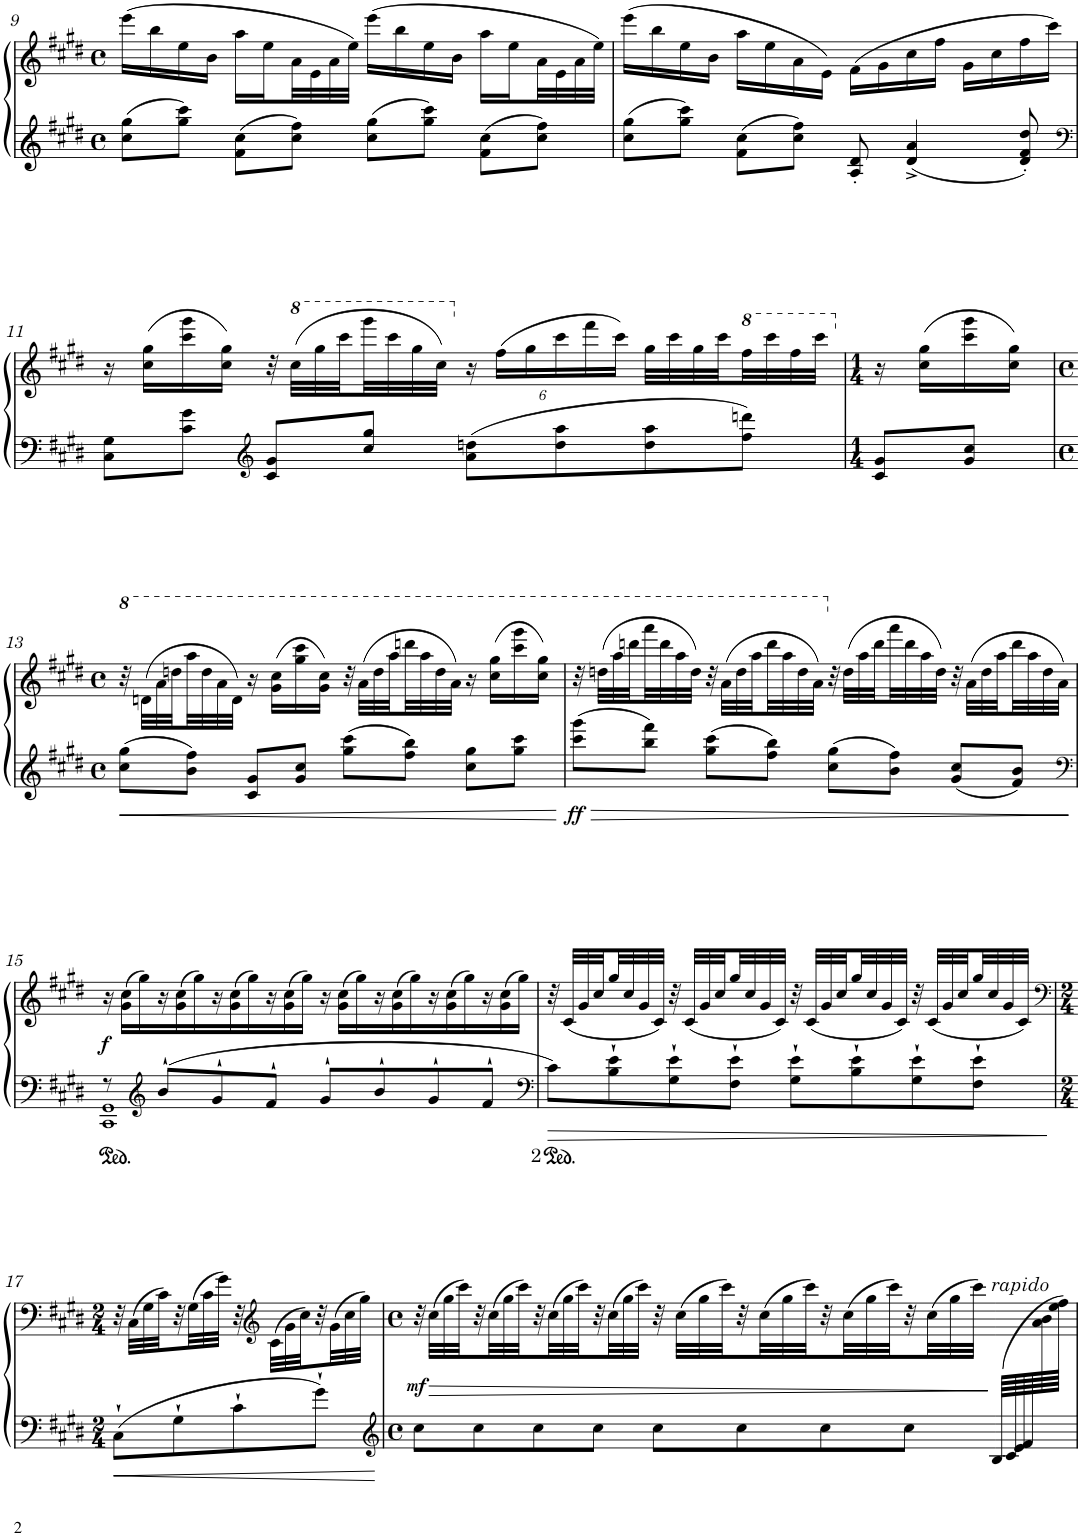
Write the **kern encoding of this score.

**kern	**kern	**dynam
*part1	*part1	*part1
*staff2	*staff1	*staff1/2
*I"Piano	*	*
*I'Pno	*	*
!!LO:PB:g=z
*clefG2	*clefG2	*
*k[f#c#g#d#]	*k[f#c#g#d#]	*
*M4/4	*M4/4	*
*met(c)	*met(c)	*
=9	=9	=9
8cc#\ 8gg#\L	(16eee\LL	.
.	16bb\	.
8gg#\ 8ccc#\J	16ee\	.
.	16b\JJ	.
8f#\ 8cc#\L	16aa\LL	.
.	16ee\	.
8cc#\ 8ff#\J	32a\L	.
.	32e\	.
.	32a\	.
.	32ee\JJJ)	.
8cc#\ 8gg#\L	(16eee\LL	.
.	16bb\	.
8gg#\ 8ccc#\J	16ee\	.
.	16b\JJ	.
8f#\ 8cc#\L	16aa\LL	.
.	16ee\	.
8cc#\ 8ff#\J	32a\L	.
.	32e\	.
.	32a\	.
.	32ee\JJJ)	.
=10	=10	=10
8cc#\ 8gg#\L	(16eee\LL	.
.	16bb\	.
8gg#\ 8ccc#\J	16ee\	.
.	16b\JJ	.
8f#\ 8cc#\L	16aa\LL	.
.	16ee\	.
8cc#\ 8ff#\J	16a\	.
.	16e\JJ)	.
8A/' 8d#/'	(16f#\LL	.
.	16g#\	.
4d#/^ 4a/^	16cc#\	.
.	16ff#\JJ	.
.	16g#\LL	.
.	16cc#\	.
8d#/' 8f#/' 8dd#/'	16ff#\	.
.	16ccc#\JJ)	.
!!LO:LB:g=z
=11	=11	=11
*clefF4	*	*
8C#\ 8G#\L	16r	.
.	(16cc#\ 16gg#\LL	.
8c#\ 8g#\J	16ccc#\ 16ggg#\	.
.	16cc#\ 16gg#\JJ)	.
*clefG2	*	*
8c#/ 8g#/L	32r	.
*	*8va	*
.	(32ccc#\LLL	.
.	32ggg#\	.
.	32cccc#\	.
8cc#/ 8gg#/J	32gggg#\	.
.	32cccc#\	.
.	32ggg#\	.
.	32ccc#\JJJ)	.
*	*X8va	*
*	*Xbrackettup	*
8a\ 8ddn\L	24r	.
.	(24ff#\LL	.
.	24gg#\	.
8dd\ 8aa\	24ccc#\	.
.	24fff#\	.
.	24ccc#\JJ)	.
8dd\ 8aa\	32gg#\LLL	.
.	32ccc#\	.
.	32gg#\	.
.	32ccc#\	.
*	*8va	*
8ff#\ 8dddn\J	32fff#\	.
.	32cccc#\	.
.	32fff#\	.
.	32cccc#\JJJ	.
=12	=12	=12
*M1/4	*M1/4	*
*	*X8va	*
8c#/ 8g#/L	16r	.
.	(16cc#\ 16gg#\LL	.
8g#/ 8cc#/J	16ccc#\ 16ggg#\	.
.	16cc#\ 16gg#\JJ)	.
!!LO:LB:g=z
=13	=13	=13
*M4/4	*M4/4	*
*met(c)	*met(c)	*
*	*8va	*
8cc#\ 8gg#\L	32r	.
.	(32ddn\LLL	.
.	32aa\	.
.	32dddn\	.
8b\ 8ff#\J	32aaa\	.
.	32ddd\	.
.	32aa\	.
.	32dd\JJJ)	.
8c#/ 8g#/L	16r	.
.	(16gg#\ 16ccc#\LL	.
8g#/ 8cc#/J	16ggg#\ 16cccc#\	.
.	16gg#\ 16ccc#\JJ)	.
8gg#\ 8ccc#\L	32r	.
.	(32aa\LLL	.
.	32ddd\	.
.	32aaa\	.
8ff#\ 8bb\J	32ddddn\	.
.	32aaa\	.
.	32ddd\	.
.	32aa\JJJ)	.
8cc#\ 8gg#\L	16r	.
.	(16ccc#\ 16ggg#\LL	.
8gg#\ 8ccc#\J	16cccc#\ 16gggg#\	.
.	16ccc#\ 16ggg#\JJ)	.
=14	=14	=14
!	!	!LO:DY:b=2
8ccc#\ 8ggg#\L	32r	ff
.	(32dddn\LLL	.
.	32aaa\	.
.	32ddddn\	.
8bb\ 8fff#\J	32aaaa\	.
.	32dddd\	.
.	32aaa\	.
.	32ddd\JJJ)	.
8gg#\ 8ccc#\L	32r	.
.	(32aa\LLL	.
.	32ddd\	.
.	32aaa\	.
8ff#\ 8bb\J	32dddd\	.
.	32aaa\	.
.	32ddd\	.
.	32aa\JJJ)	.
*	*X8va	*
8cc#\ 8gg#\L	32r	.
.	(32dd\LLL	.
.	32aa\	.
.	32ddd\	.
8b\ 8ff#\J	32aaa\	.
.	32ddd\	.
.	32aa\	.
.	32dd\JJJ)	.
8g#/ 8cc#/L	32r	.
.	(32a\LLL	.
.	32dd\	.
.	32aa\	.
8f#/ 8b/J	32ddd\	.
.	32aa\	.
.	32dd\	.
.	32a\JJJ)	.
!!LO:LB:g=z
=15	=15	=15
*clefF4	*	*
*^	*	*
*	*	*Xtuplet	*
!	!	!	!LO:DY:a=2
8r	1CC# 1GG#	24r	f
.	.	(24g#\ 24cc#\LL	.
.	.	24gg#\)	.
*clefG2	*	*	*
8b`/L	.	24r	.
.	.	(24g#\ 24cc#\	.
.	.	24gg#\)	.
8g#`/	.	24r	.
.	.	(24g#\ 24cc#\	.
.	.	24gg#\)	.
8f#`/J	.	24r	.
.	.	(24g#\ 24cc#\	.
.	.	24gg#\JJ)	.
8g#`/L	.	24r	.
.	.	(24g#\ 24cc#\LL	.
.	.	24gg#\)	.
8b`/	.	24r	.
.	.	(24g#\ 24cc#\	.
.	.	24gg#\)	.
8g#`/	.	24r	.
.	.	(24g#\ 24cc#\	.
.	.	24gg#\)	.
8f#`/J	.	24r	.
.	.	(24g#\ 24cc#\	.
.	.	24gg#\JJ)	.
*v	*v	*	*
=16	=16	=16
*clefF4	*	*
!LO:TX:b:t=2	!	!
8c#\L	32r	.
.	(32c#/LLL	.
.	32g#/	.
.	32cc#/	.
8B\` 8e\`	32gg#/	.
.	32cc#/	.
.	32g#/	.
.	32c#/JJJ)	.
8G#\` 8e\`	32r	.
.	(32c#/LLL	.
.	32g#/	.
.	32cc#/	.
8F#\` 8e\`J	32gg#/	.
.	32cc#/	.
.	32g#/	.
.	32c#/JJJ)	.
8G#\` 8e\`L	32r	.
.	(32c#/LLL	.
.	32g#/	.
.	32cc#/	.
8B\` 8e\`	32gg#/	.
.	32cc#/	.
.	32g#/	.
.	32c#/JJJ)	.
8G#\` 8e\`	32r	.
.	(32c#/LLL	.
.	32g#/	.
.	32cc#/	.
8F#\` 8e\`J	32gg#/	.
.	32cc#/	.
.	32g#/	.
.	32c#/JJJ)	.
!!LO:LB:g=z
=17	=17	=17
*	*clefF4	*
*M2/4	*M2/4	*
8C#`\L	32r	.
.	(32C#\LLL	.
.	32G#\	.
.	32c#\JJ)	.
8G#`\	32r	.
.	(32G#\	.
.	32c#\	.
.	32g#\JJJ)	.
8c#`\	32r	.
*	*clefG2	*
.	(32c#\LLL	.
.	32g#\	.
.	32cc#\JJ)	.
8g#`\J	32r	.
.	(32g#\	.
.	32cc#\	.
.	32gg#\JJJ)	.
=18	=18	=18
*clefG2	*	*
*M4/4	*M4/4	*
*met(c)	*met(c)	*
!	!	!LO:DY:b
8cc#\L	32r	mf
!	!	!LO:HP:b
.	(32cc#\LLL	>
.	32gg#\	.
.	32ccc#\JJ)	.
8cc#\	32r	.
.	(32cc#\	.
.	32gg#\	.
.	32ccc#\JJ)	.
8cc#\	32r	.
.	(32cc#\	.
.	32gg#\	.
.	32ccc#\JJ)	.
8cc#\J	32r	.
.	(32cc#\	.
.	32gg#\	.
.	32ccc#\JJJ)	.
8cc#\L	32r	.
.	(32cc#\LLL	.
.	32gg#\	.
.	32ccc#\JJ)	.
8cc#\	32r	.
.	(32cc#\	.
.	32gg#\	.
.	32ccc#\JJ)	.
8cc#\	32r	.
.	(32cc#\	.
.	32gg#\	.
.	32ccc#\JJ)	.
8cc#\J	32r	.
.	(32cc#\	.
.	32gg#\	.
.	32ccc#\JJJ)	.
.	.	]
=18X1	=18X1	=18X1
*Xbrackettup	*	*
*	*^	*
!LO:TX:a:i:t=rapido	!	!	!
(96B/LLLL	16ryy	24ryy	.
96c#/	.	.	.
96e/	.	.	.
96f#/	.	.	.
48ryy	.	96a\ 96b\	.
.	.	96ee\ 96ff#\JJJJ)	.
*	*v	*v	*
=	=	=
*-	*-	*-
